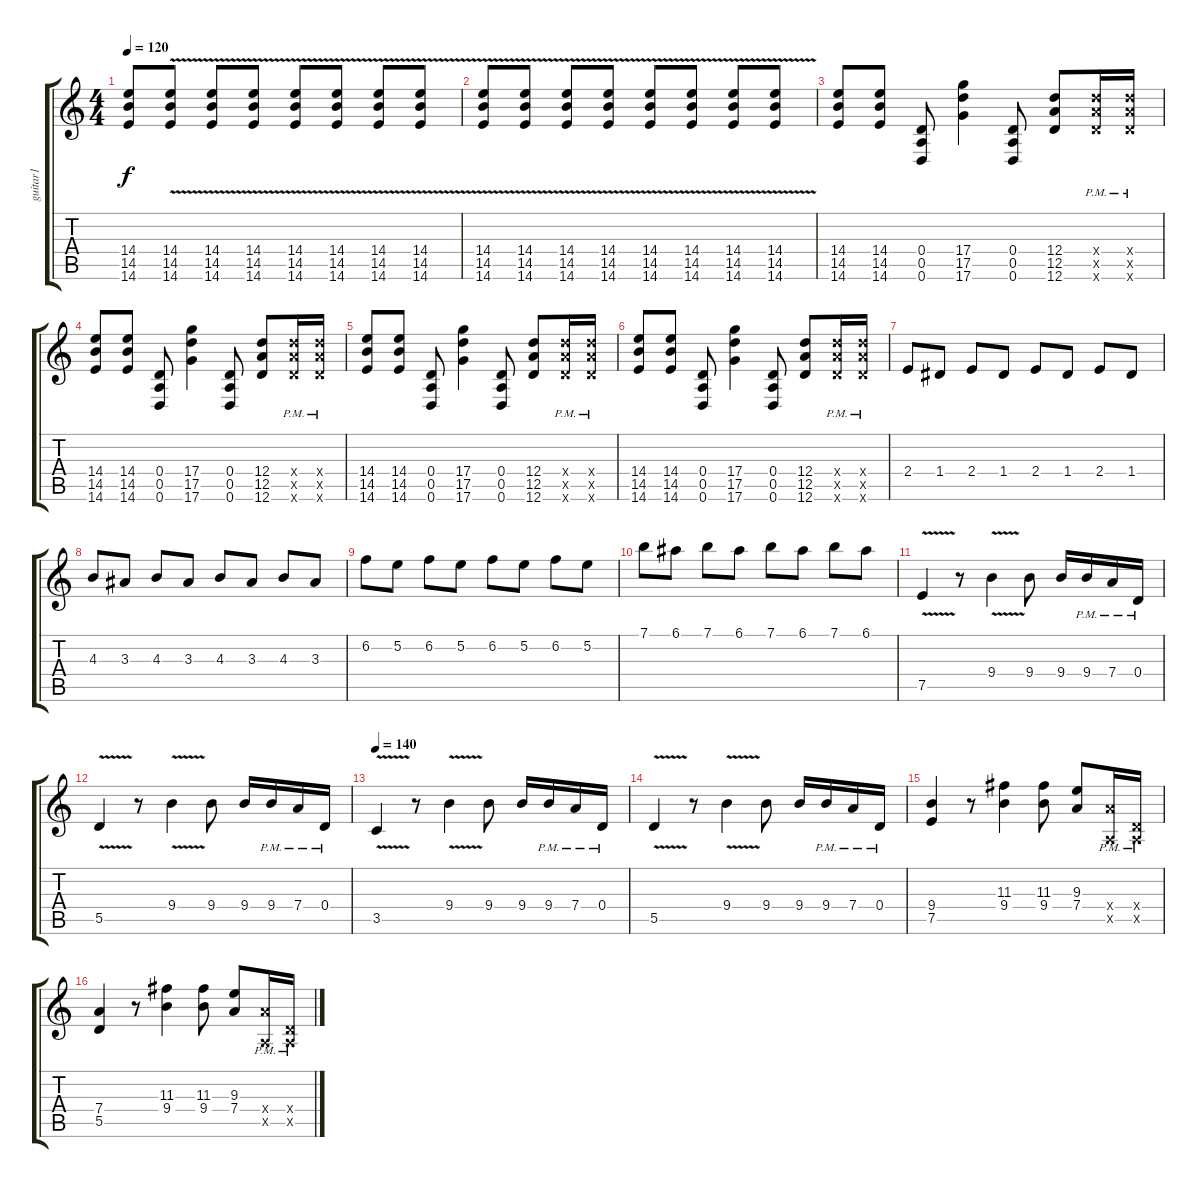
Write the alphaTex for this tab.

\track ("guitar1" "guitar1") {instrument overdrivenguitar}
\staff {score tabs}
\tuning (E4 B3 G3 D3 A2 D2) {hide}
\ts (4 4)
\tempo 120
\clef g2
\ks c
(14.4 14.5 14.6).8{dy f} (14.4 14.5{v} 14.6{v}).8 (14.4 14.5{v} 14.6{v}).8 (14.4 14.5{v} 14.6{v}).8 (14.4 14.5{v} 14.6{v}).8 (14.4 14.5{v} 14.6{v}).8 (14.4 14.5{v} 14.6{v}).8 (14.4 14.5{v} 14.6{v}).8 |
(14.4 14.5{v} 14.6{v}).8 (14.4 14.5{v} 14.6{v}).8 (14.4 14.5{v} 14.6{v}).8 (14.4 14.5{v} 14.6{v}).8 (14.4 14.5{v} 14.6{v}).8 (14.4 14.5{v} 14.6{v}).8 (14.4 14.5{v} 14.6{v}).8 (14.4 14.5{v} 14.6{v}).8 |
(14.4 14.5 14.6).8 (14.4 14.5 14.6).8 (0.4 0.5 0.6).8 (17.4 17.5 17.6).4 (0.4 0.5 0.6).8 (12.4 12.5 12.6).8 (12.4{pm x} 12.5{pm x} 12.6{pm x}).16 (12.4{pm x} 12.5{pm x} 12.6{pm x}).16 |
(14.4 14.5 14.6).8 (14.4 14.5 14.6).8 (0.4 0.5 0.6).8 (17.4 17.5 17.6).4 (0.4 0.5 0.6).8 (12.4 12.5 12.6).8 (12.4{pm x} 12.5{pm x} 12.6{pm x}).16 (12.4{pm x} 12.5{pm x} 12.6{pm x}).16 |
(14.4 14.5 14.6).8 (14.4 14.5 14.6).8 (0.4 0.5 0.6).8 (17.4 17.5 17.6).4 (0.4 0.5 0.6).8 (12.4 12.5 12.6).8 (12.4{pm x} 12.5{pm x} 12.6{pm x}).16 (12.4{pm x} 12.5{pm x} 12.6{pm x}).16 |
(14.4 14.5 14.6).8 (14.4 14.5 14.6).8 (0.4 0.5 0.6).8 (17.4 17.5 17.6).4 (0.4 0.5 0.6).8 (12.4 12.5 12.6).8 (12.4{pm x} 12.5{pm x} 12.6{pm x}).16 (12.4{pm x} 12.5{pm x} 12.6{pm x}).16 |
2.4.8 1.4.8 2.4.8 1.4.8 2.4.8 1.4.8 2.4.8 1.4.8 |
4.3.8 3.3.8 4.3.8 3.3.8 4.3.8 3.3.8 4.3.8 3.3.8 |
6.2.8 5.2.8 6.2.8 5.2.8 6.2.8 5.2.8 6.2.8 5.2.8 |
7.1.8 6.1.8 7.1.8 6.1.8 7.1.8 6.1.8 7.1.8 6.1.8 |
7.5{v}.4 r.8 9.4{v}.4 9.4.8 9.4.16 9.4{pm}.16 7.4{pm}.16 0.4{pm}.16 |
5.5{v}.4 r.8 9.4{v}.4 9.4.8 9.4.16 9.4{pm}.16 7.4{pm}.16 0.4{pm}.16 |
\tempo 140
3.5{v}.4 r.8 9.4{v}.4 9.4.8 9.4.16 9.4{pm}.16 7.4{pm}.16 0.4{pm}.16 |
5.5{v}.4 r.8 9.4{v}.4 9.4.8 9.4.16 9.4{pm}.16 7.4{pm}.16 0.4{pm}.16 |
(9.4 7.5).4 r.8 (11.3 9.4).4 (11.3 9.4).8 (9.3 7.4).8 (7.4{pm x} 0.5{x}).16 (0.4{pm x} 0.5{x}).16 |
(7.4 5.5).4 r.8 (11.3 9.4).4 (11.3 9.4).8 (9.3 7.4).8 (7.4{pm x} 0.5{x}).16 (0.4{pm x} 0.5{x}).16
